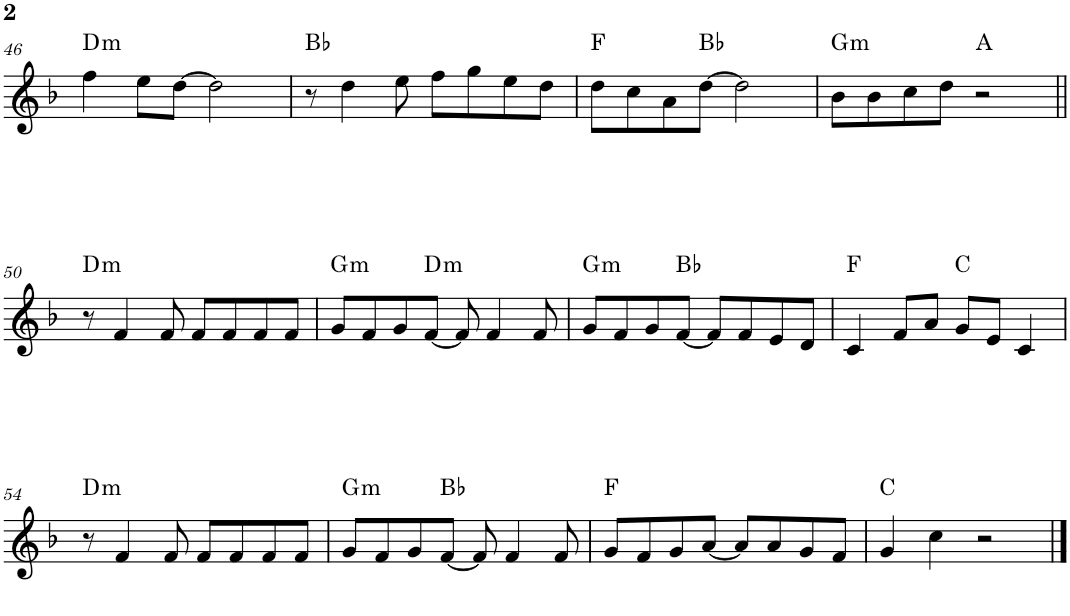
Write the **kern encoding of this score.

**kern	**harte
*part1	*part1
*staff1	*
*I"Piano	*
*I'Pno.	*
!!LO:PB:g=z
*clefG2	*
*k[b-]	*
*M4/4	*
=46	=46
!	!LO:H:kt=m
4ff\	D:min
8ee\L	.
[8dd\J	.
2dd\]	.
=47	=47
8r	Bb:maj
4dd\	.
8ee\	.
8ff\L	.
8gg\	.
8ee\	.
8dd\J	.
=48	=48
8dd\L	F:maj
8cc\	.
8a\	.
[8dd\J	Bb:maj
2dd\]	.
=49	=49
!	!LO:H:kt=m
8b-\L	G:min
8b-\	.
8cc\	.
8dd\J	.
2r	A:maj
!!LO:LB:g=z
=50||	=50||
!	!LO:H:kt=m
8r	D:min
4f/	.
8f/	.
8f/L	.
8f/	.
8f/	.
8f/J	.
=51	=51
!	!LO:H:kt=m
8g/L	G:min
8f/	.
8g/	.
!	!LO:H:kt=m
[8f/J	D:min
8f/]	.
4f/	.
8f/	.
=52	=52
!	!LO:H:kt=m
8g/L	G:min
8f/	.
8g/	.
[8f/J	Bb:maj
8f/L]	.
8f/	.
8e/	.
8d/J	.
=53	=53
4c/	F:maj
8f/L	.
8a/J	.
8g/L	C:maj
8e/J	.
4c/	.
!!LO:LB:g=z
=54	=54
!	!LO:H:kt=m
8r	D:min
4f/	.
8f/	.
8f/L	.
8f/	.
8f/	.
8f/J	.
=55	=55
!	!LO:H:kt=m
8g/L	G:min
8f/	.
8g/	.
[8f/J	Bb:maj
8f/]	.
4f/	.
8f/	.
=56	=56
8g/L	F:maj
8f/	.
8g/	.
[8a/J	.
8a/L]	.
8a/	.
8g/	.
8f/J	.
=57	=57
4g/	C:maj
4cc\	.
2r	.
==	==
*-	*-
